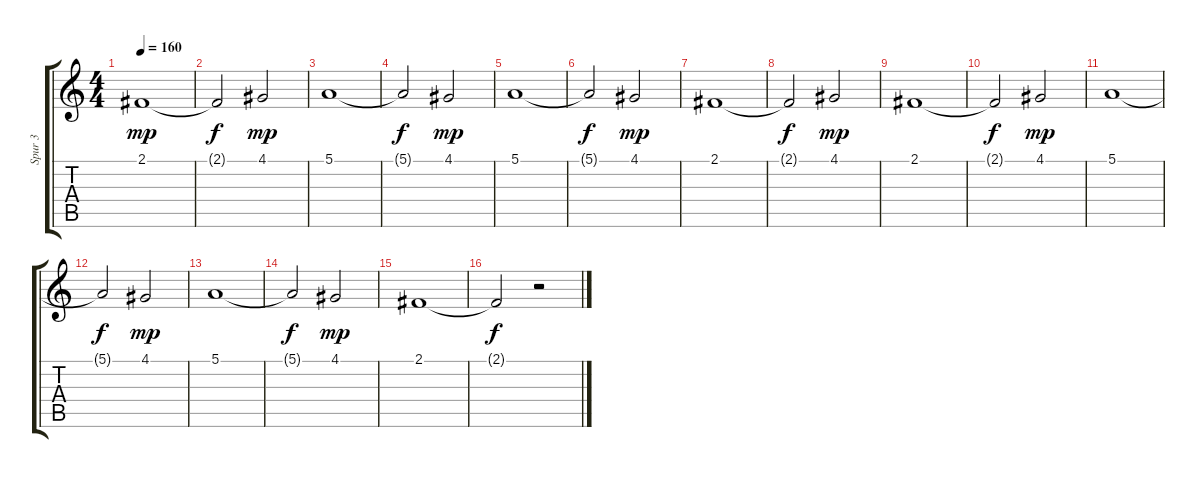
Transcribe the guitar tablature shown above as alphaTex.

\track ("Spur 3" "Spur 3") {instrument synthstrings1}
\staff {score tabs}
\tuning (E4 B3 G3 D3 A2 E2) {hide}
\ts (4 4)
\tempo 160
\clef g2
\ks c
2.1.1{dy mp} |
2.1{t}.2{dy f} 4.1.2{dy mp} |
5.1.1 |
5.1{t}.2{dy f} 4.1.2{dy mp} |
5.1.1 |
5.1{t}.2{dy f} 4.1.2{dy mp} |
2.1.1 |
2.1{t}.2{dy f} 4.1.2{dy mp} |
2.1.1 |
2.1{t}.2{dy f} 4.1.2{dy mp} |
5.1.1 |
5.1{t}.2{dy f} 4.1.2{dy mp} |
5.1.1 |
5.1{t}.2{dy f} 4.1.2{dy mp} |
2.1.1 |
2.1{t}.2{dy f} r.2
